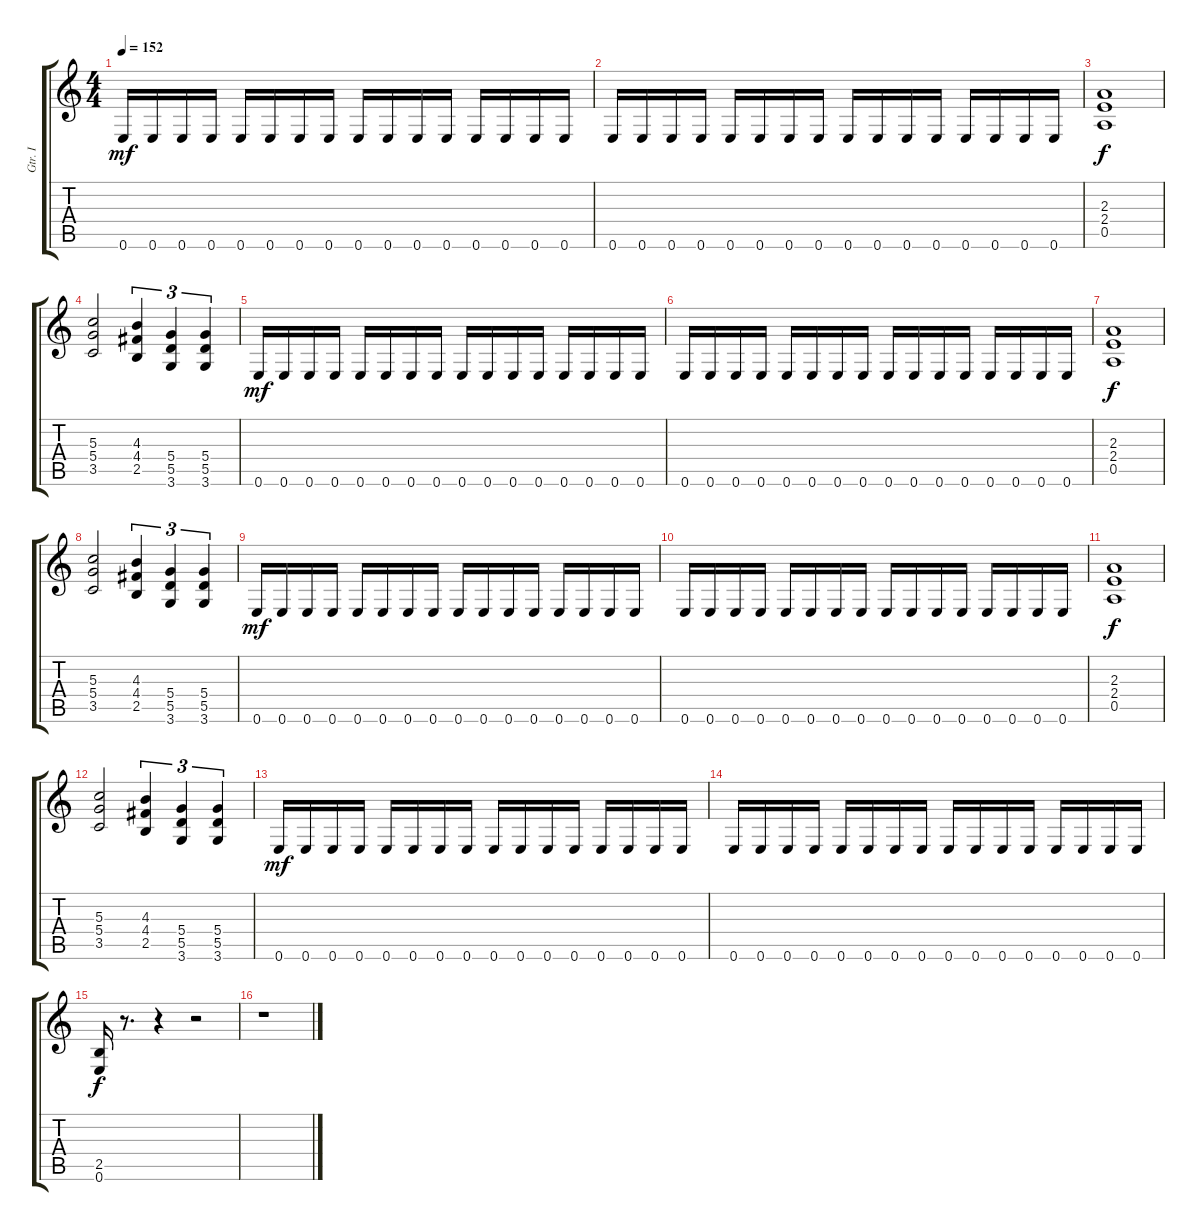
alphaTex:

\track ("Gtr. I" "Gtr. I") {instrument overdrivenguitar}
\staff {score tabs}
\tuning (E4 B3 G3 D3 A2 E2) {hide}
\ts (4 4)
\tempo 152
\clef g2
\ks c
0.6.16{dy mf} 0.6.16 0.6.16 0.6.16 0.6.16 0.6.16 0.6.16 0.6.16 0.6.16 0.6.16 0.6.16 0.6.16 0.6.16 0.6.16 0.6.16 0.6.16 |
0.6.16 0.6.16 0.6.16 0.6.16 0.6.16 0.6.16 0.6.16 0.6.16 0.6.16 0.6.16 0.6.16 0.6.16 0.6.16 0.6.16 0.6.16 0.6.16 |
(2.3 2.4 0.5).1{dy f} |
(5.3 5.4 3.5).2 (4.3 4.4 2.5).4{tu (3 2)} (5.4 5.5 3.6).4{tu (3 2)} (5.4 5.5 3.6).4{tu (3 2)} |
0.6.16{dy mf} 0.6.16 0.6.16 0.6.16 0.6.16 0.6.16 0.6.16 0.6.16 0.6.16 0.6.16 0.6.16 0.6.16 0.6.16 0.6.16 0.6.16 0.6.16 |
0.6.16 0.6.16 0.6.16 0.6.16 0.6.16 0.6.16 0.6.16 0.6.16 0.6.16 0.6.16 0.6.16 0.6.16 0.6.16 0.6.16 0.6.16 0.6.16 |
(2.3 2.4 0.5).1{dy f} |
(5.3 5.4 3.5).2 (4.3 4.4 2.5).4{tu (3 2)} (5.4 5.5 3.6).4{tu (3 2)} (5.4 5.5 3.6).4{tu (3 2)} |
0.6.16{dy mf} 0.6.16 0.6.16 0.6.16 0.6.16 0.6.16 0.6.16 0.6.16 0.6.16 0.6.16 0.6.16 0.6.16 0.6.16 0.6.16 0.6.16 0.6.16 |
0.6.16 0.6.16 0.6.16 0.6.16 0.6.16 0.6.16 0.6.16 0.6.16 0.6.16 0.6.16 0.6.16 0.6.16 0.6.16 0.6.16 0.6.16 0.6.16 |
(2.3 2.4 0.5).1{dy f} |
(5.3 5.4 3.5).2 (4.3 4.4 2.5).4{tu (3 2)} (5.4 5.5 3.6).4{tu (3 2)} (5.4 5.5 3.6).4{tu (3 2)} |
0.6.16{dy mf} 0.6.16 0.6.16 0.6.16 0.6.16 0.6.16 0.6.16 0.6.16 0.6.16 0.6.16 0.6.16 0.6.16 0.6.16 0.6.16 0.6.16 0.6.16 |
0.6.16 0.6.16 0.6.16 0.6.16 0.6.16 0.6.16 0.6.16 0.6.16 0.6.16 0.6.16 0.6.16 0.6.16 0.6.16 0.6.16 0.6.16 0.6.16 |
(2.5 0.6).16{dy f} r.8{d} r.4 r.2 |
r.1
